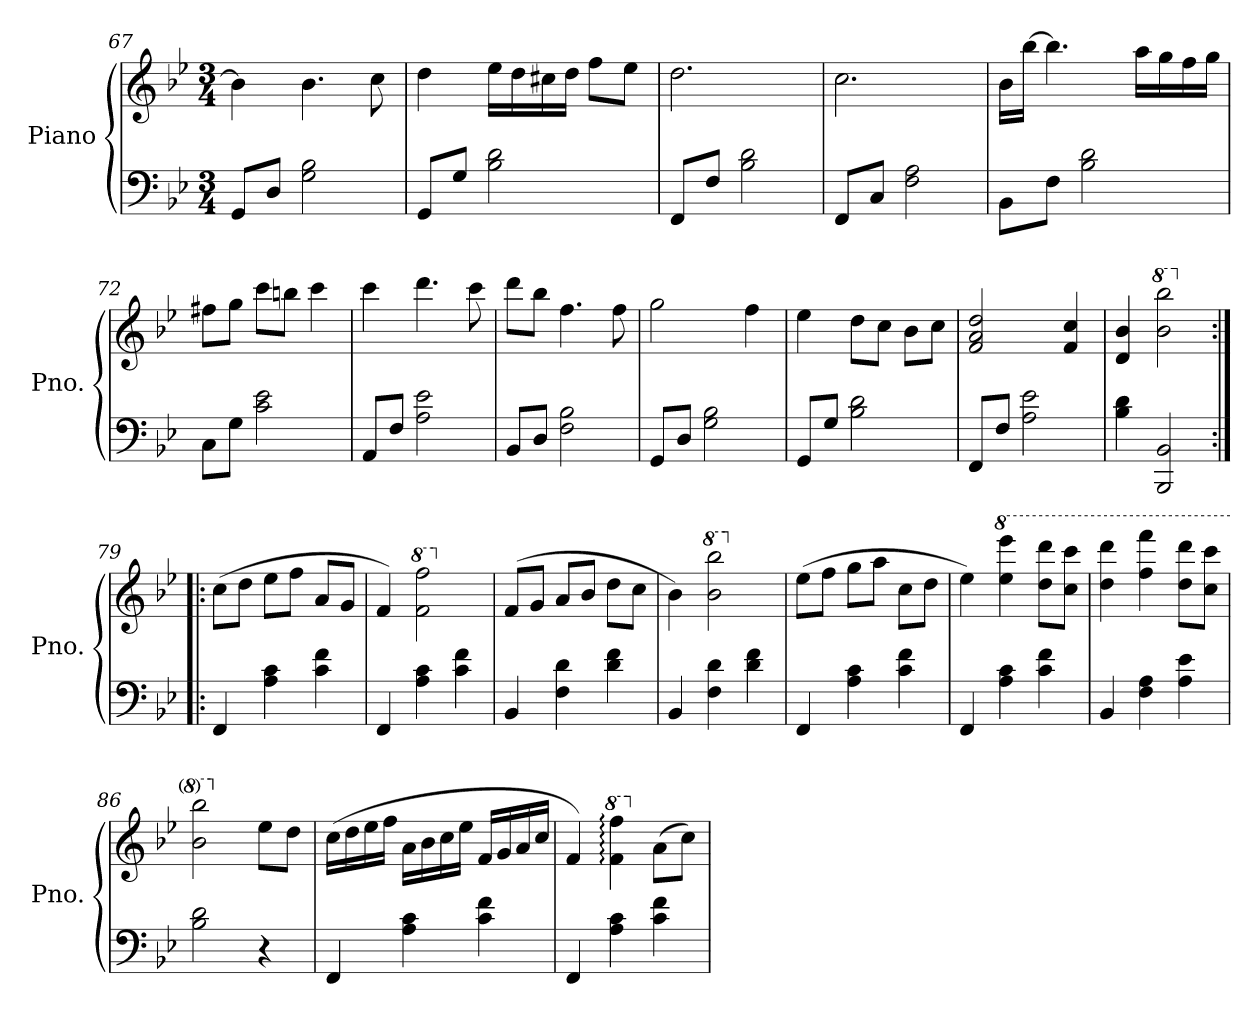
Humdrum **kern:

**kern	**kern
*part1	*part1
*staff2	*staff1
*I"Piano	*
*I'Pno.	*
*clefF4	*clefG2
*k[b-e-]	*k[b-e-]
*M3/4	*M3/4
=67	=67
8GG/L	4b-\]
8D/J	.
2G\ 2B-\	4.b-\
.	8cc\
=68	=68
8GG/L	4dd\
8G/J	.
2B-\ 2d\	16ee-\LL
.	16dd\
.	16cc#X\
.	16dd\JJ
.	8ff\L
.	8ee-\J
=69	=69
8FF/L	2.dd\
8F/J	.
2B-\ 2d\	.
=70	=70
8FF/L	2.cc\
8C/J	.
2F\ 2A\	.
!!LO:LB:g=z
=71	=71
8BB-\L	16b-\LL
.	[16bb-\JJ
8F\J	4.bb-\]
2B-\ 2d\	.
.	16aa\LL
.	16gg\
.	16ff\
.	16gg\JJ
=72	=72
8C\L	8ff#X\L
8G\J	8gg\J
2c\ 2e-\	8ccc\L
.	8bbn\J
.	4ccc\
=73	=73
8AA/L	4ccc\
8F/J	.
2A\ 2e-\	4.ddd\
.	8ccc\
=74	=74
8BB-/L	8ddd\L
8D/J	8bb-\J
2F\ 2B-\	4.ff\
.	8ff\
=75	=75
8GG/L	2gg\
8D/J	.
2G\ 2B-\	.
.	4ff\
=76	=76
8GG/L	4ee-\
8G/J	.
2B-\ 2d\	8dd\L
.	8cc\J
.	8b-\L
.	8cc\J
=77	=77
8FF/L	2f/ 2a/ 2dd/
8F/J	.
2A\ 2e-\	.
.	4f/ 4cc/
!!LO:LB:g=z
=78	=78
4B-\ 4d\	4d/ 4b-/
*	*8va
2BBB-/ 2BB-/	2bb-\ 2bbb-\
=79:|!|:	=79:|!|:
*	*X8va
4FF/	(8cc\L
.	8dd\J
4A\ 4c\	8ee-\L
.	8ff\J
4c\ 4f\	8a/L
.	8g/J
=80	=80
4FF/	4f/)
*	*8va
4A\ 4c\	2ff\ 2fff\
4c\ 4f\	.
=81	=81
*	*X8va
4BB-/	(8f/L
.	8g/J
4F\ 4d\	8a/L
.	8b-/J
4d\ 4f\	8dd\L
.	8cc\J
=82	=82
4BB-/	4b-\)
*	*8va
4F\ 4d\	2bb-\ 2bbb-\
4d\ 4f\	.
=83	=83
*	*X8va
4FF/	(8ee-\L
.	8ff\J
4A\ 4c\	8gg\L
.	8aa\J
4c\ 4f\	8cc\L
.	8dd\J
=84	=84
4FF/	4ee-\)
*	*8va
4A\ 4c\	4eee-\ 4eeee-\
4c\ 4f\	8ddd\ 8dddd\L
.	8ccc\ 8cccc\J
!!LO:PB:g=z
=85	=85
4BB-/	4ddd\ 4dddd\
4F\ 4A\	4fff\ 4ffff\
4A\ 4e-\	8ddd\ 8dddd\L
.	8ccc\ 8cccc\J
=86	=86
2B-\ 2d\	2bb-\ 2bbb-\
*	*X8va
4r	8ee-\L
.	8dd\J
=87	=87
4FF/	(16cc\LL
.	16dd\
.	16ee-\
.	16ff\JJ
4A\ 4c\	16a\LL
.	16b-\
.	16cc\
.	16ee-\JJ
4c\ 4f\	16f/LL
.	16g/
.	16a/
.	16cc/JJ
=88	=88
4FF/	4f/)
*	*8va
4A\ 4c\	4ff\: 4fff\:
*	*X8va
4c\ 4f\	(8a\L
.	8cc\J)
=	=
*-	*-
